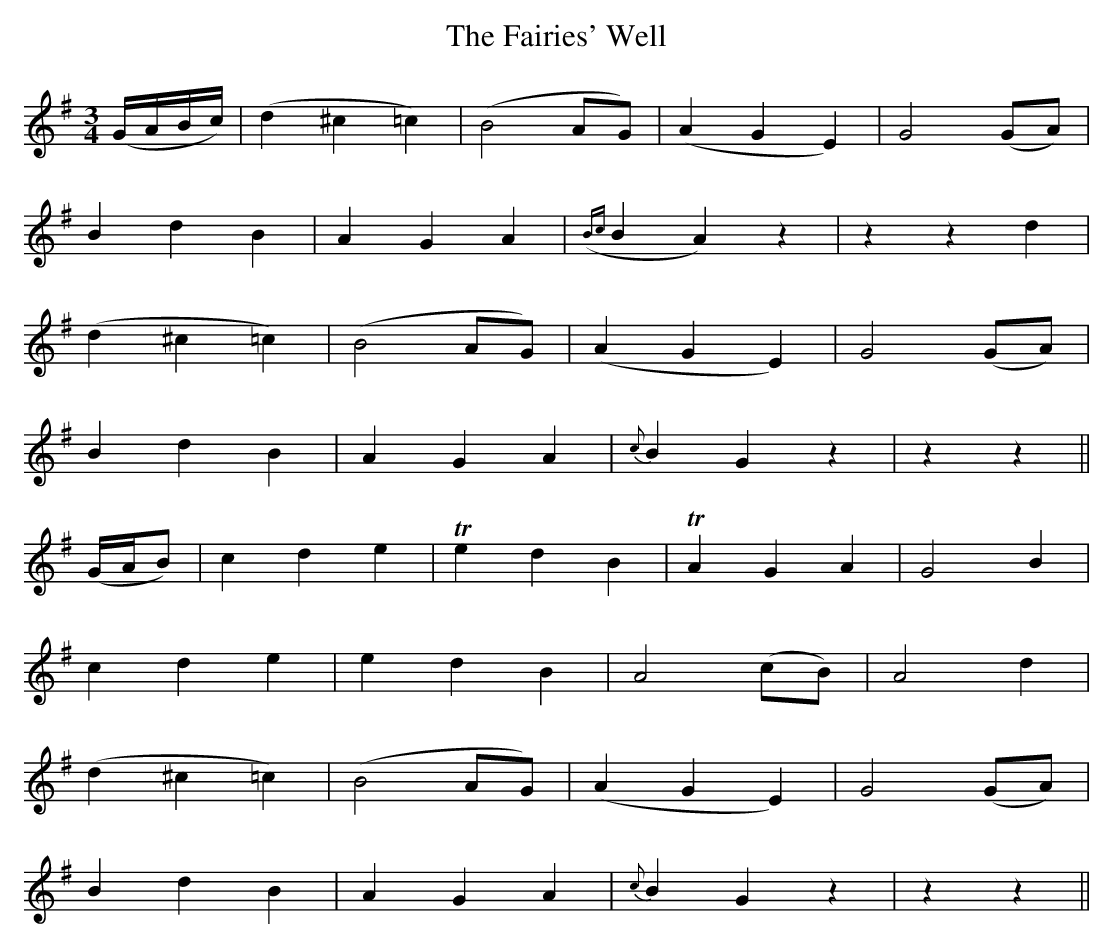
X:1
T: The Fairies' Well
M:3/4
L:1/8
K:G
(G/A/B/c/) | (d2 ^c2 =c2) | (B4 AG) | (A2 G2 E2) | G4 (GA) |
B2 d2 B2 | A2 G2 A2 | ({Bc}B2 A2) z2 | z2 z2 d2 |
(d2 ^c2 =c2) | (B4 AG) | (A2 G2 E2) | G4 (GA) |
B2 d2 B2 | A2 G2 A2 | {c}B2 G2 z2 | z2 z2 ||
(G/A/B) | c2 d2 e2 | Te2 d2 B2 | TA2 G2 A2 | G4 B2 |
c2 d2 e2 | e2 d2 B2 | A4 (cB) | A4 d2 |
(d2 ^c2 =c2) | (B4 AG) | (A2 G2 E2) | G4 (GA) |
B2 d2 B2 | A2 G2 A2 | {c}B2 G2 z2 | z2 z2 ||
